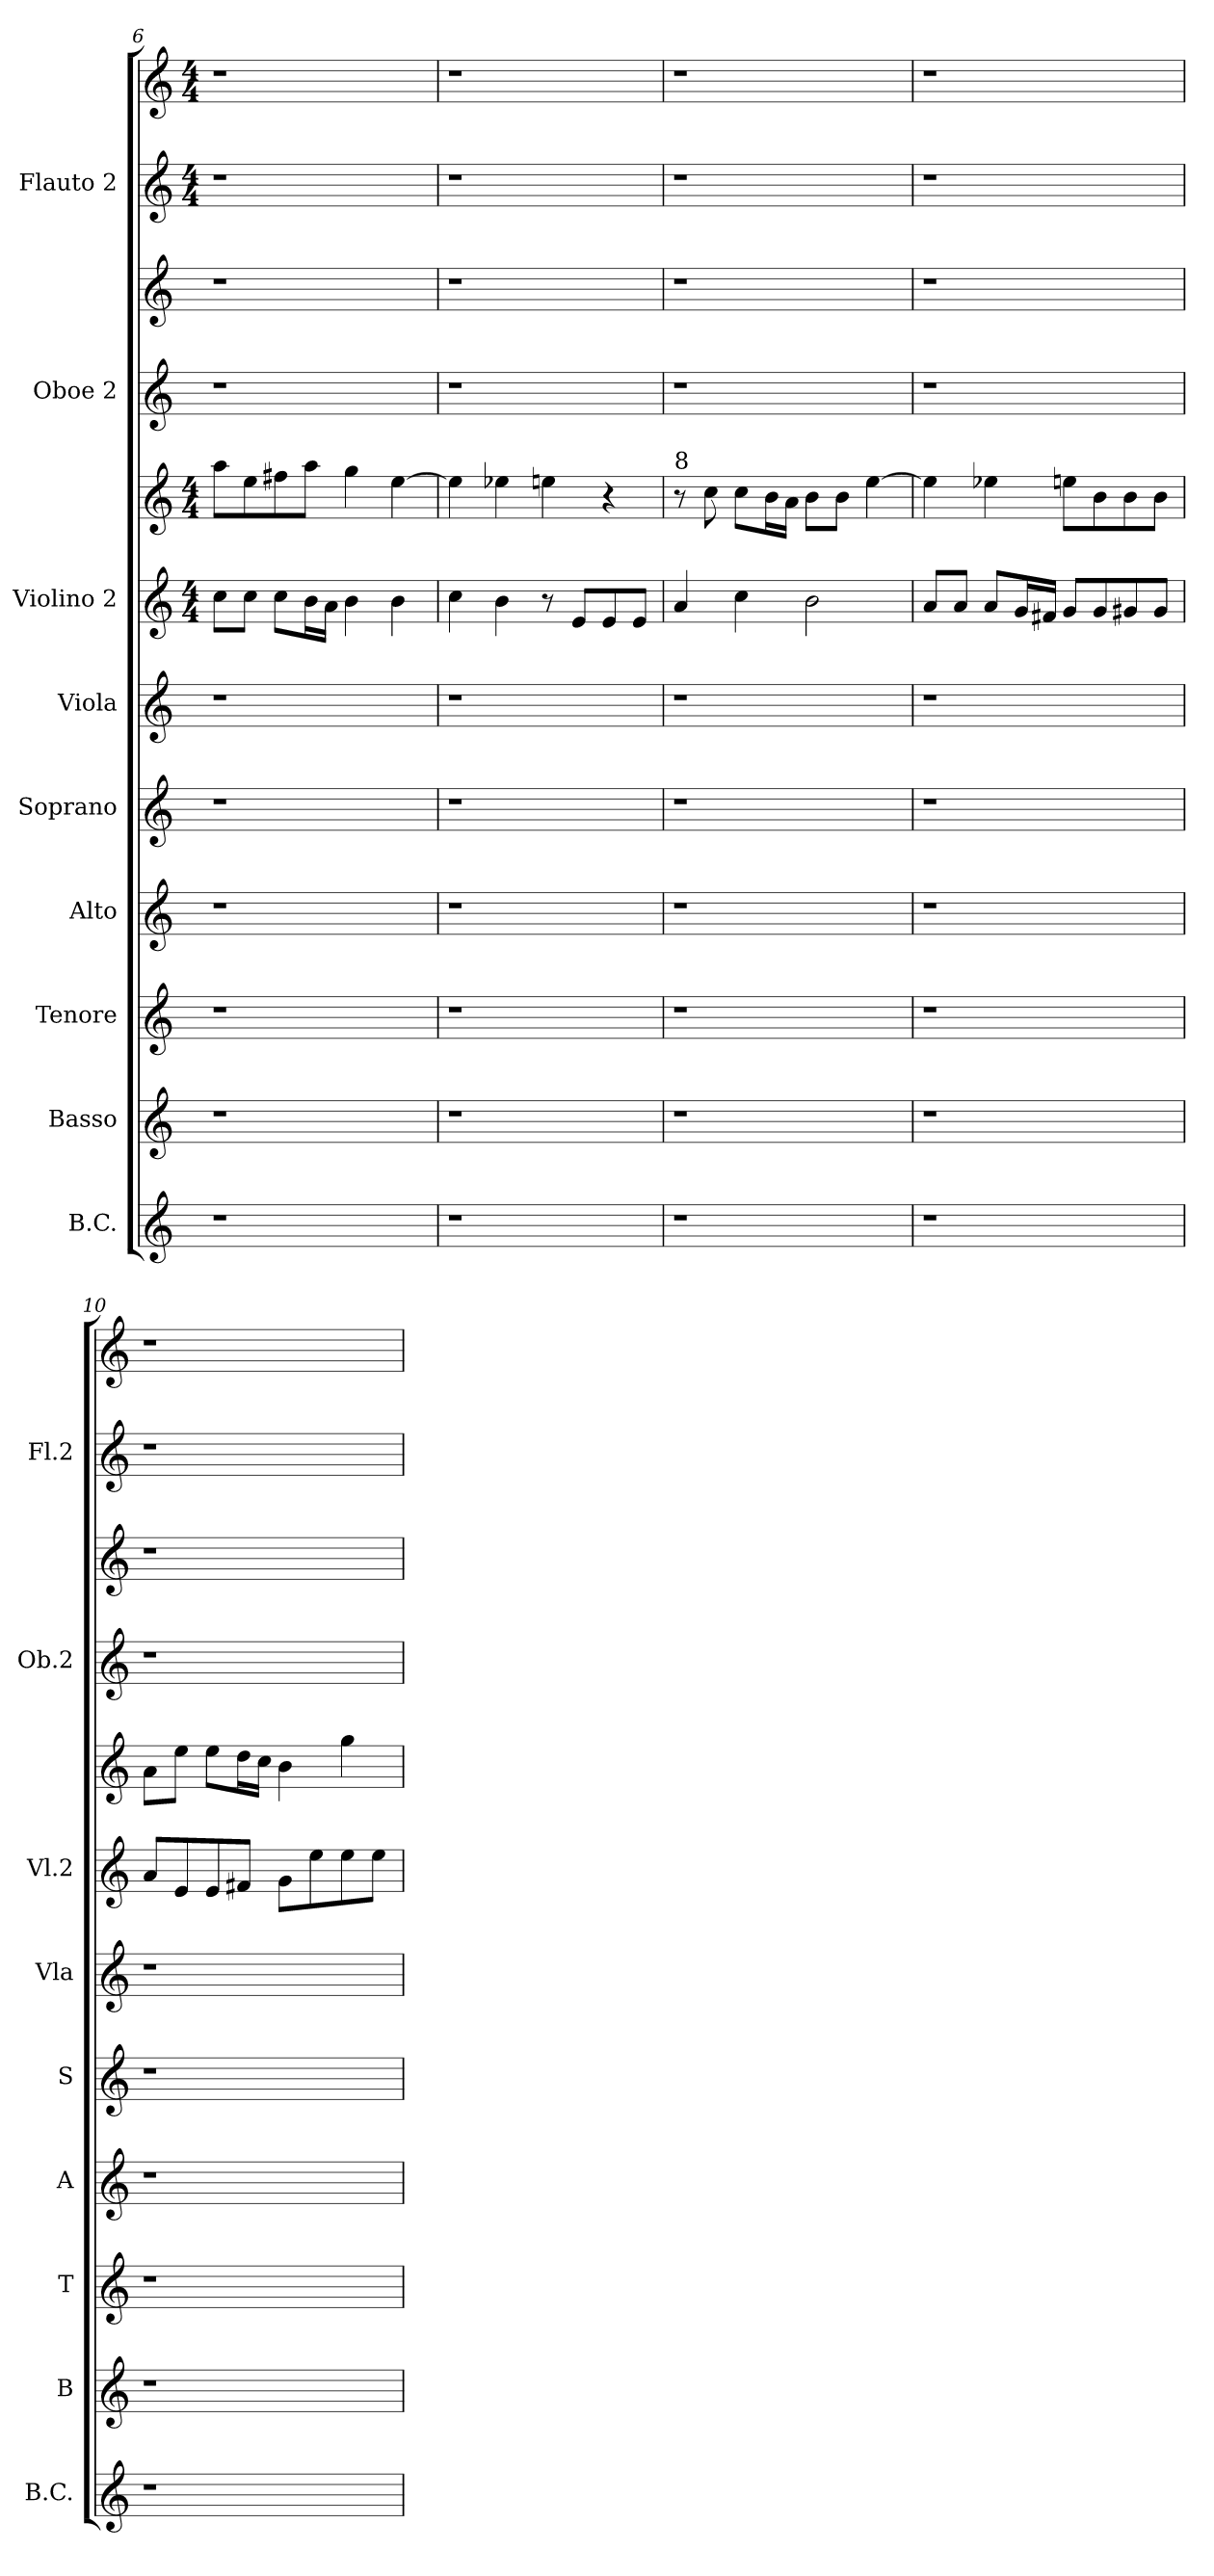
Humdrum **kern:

**kern	**kern	**kern	**kern	**kern	**kern	**kern	**kern	**kern	**kern	**kern	**kern
*part9	*part8	*part7	*part6	*part5	*part4	*part3	*part3	*part2	*part2	*part1	*part1
*staff12	*staff11	*staff10	*staff9	*staff8	*staff7	*staff6	*staff5	*staff4	*staff3	*staff2	*staff1
*I"B.C.	*I"Basso	*I"Tenore	*I"Alto	*I"Soprano	*I"Viola	*I"Violino 2	*	*I"Oboe 2	*	*I"Flauto 2	*
*I'B.C.	*I'B	*I'T	*I'A	*I'S	*I'Vla	*I'Vl.2	*	*I'Ob.2	*	*I'Fl.2	*
!!LO:PB:g=z
*clefG2	*clefG2	*clefG2	*clefG2	*clefG2	*clefG2	*clefG2	*clefG2	*clefG2	*clefG2	*clefG2	*clefG2
*k[]	*k[]	*k[]	*k[]	*k[]	*k[]	*k[]	*k[]	*k[]	*k[]	*k[]	*k[]
*	*	*	*	*	*	*M4/4	*M4/4	*	*	*M4/4	*M4/4
=6	=6	=6	=6	=6	=6	=6	=6	=6	=6	=6	=6
1r	1r	1r	1r	1r	1r	8cc\L	8aa\L	1r	1r	1r	1r
.	.	.	.	.	.	8cc\J	8ee\	.	.	.	.
.	.	.	.	.	.	8cc\L	8ff#X\	.	.	.	.
.	.	.	.	.	.	16b\L	8aa\J	.	.	.	.
.	.	.	.	.	.	16a\JJ	.	.	.	.	.
.	.	.	.	.	.	4b\	4gg\	.	.	.	.
.	.	.	.	.	.	4b\	[4ee\	.	.	.	.
=7	=7	=7	=7	=7	=7	=7	=7	=7	=7	=7	=7
1r	1r	1r	1r	1r	1r	4cc\	4ee\]	1r	1r	1r	1r
.	.	.	.	.	.	4b\	4ee-X\	.	.	.	.
.	.	.	.	.	.	8r	4een\	.	.	.	.
.	.	.	.	.	.	8e/L	.	.	.	.	.
.	.	.	.	.	.	8e/	4r	.	.	.	.
.	.	.	.	.	.	8e/J	.	.	.	.	.
!!LO:PB:g=z
=8	=8	=8	=8	=8	=8	=8	=8	=8	=8	=8	=8
!	!	!	!	!	!	!	!LO:TX:a:t=8	!	!	!	!
1r	1r	1r	1r	1r	1r	4a/	8r	1r	1r	1r	1r
.	.	.	.	.	.	.	8cc\	.	.	.	.
.	.	.	.	.	.	4cc\	8cc\L	.	.	.	.
.	.	.	.	.	.	.	16b\L	.	.	.	.
.	.	.	.	.	.	.	16a\JJ	.	.	.	.
.	.	.	.	.	.	2b\	8b\L	.	.	.	.
.	.	.	.	.	.	.	8b\J	.	.	.	.
.	.	.	.	.	.	.	[4ee\	.	.	.	.
=9	=9	=9	=9	=9	=9	=9	=9	=9	=9	=9	=9
1r	1r	1r	1r	1r	1r	8a/L	4ee\]	1r	1r	1r	1r
.	.	.	.	.	.	8a/J	.	.	.	.	.
.	.	.	.	.	.	8a/L	4ee-X\	.	.	.	.
.	.	.	.	.	.	16g/L	.	.	.	.	.
.	.	.	.	.	.	16f#X/JJ	.	.	.	.	.
.	.	.	.	.	.	8g/L	8een\L	.	.	.	.
.	.	.	.	.	.	8g/	8b\	.	.	.	.
.	.	.	.	.	.	8g#X/	8b\	.	.	.	.
.	.	.	.	.	.	8g#/J	8b\J	.	.	.	.
!!LO:PB:g=z
=10	=10	=10	=10	=10	=10	=10	=10	=10	=10	=10	=10
1r	1r	1r	1r	1r	1r	8a/L	8a\L	1r	1r	1r	1r
.	.	.	.	.	.	8e/	8ee\J	.	.	.	.
.	.	.	.	.	.	8e/	8ee\L	.	.	.	.
.	.	.	.	.	.	8f#X/J	16dd\L	.	.	.	.
.	.	.	.	.	.	.	16cc\JJ	.	.	.	.
.	.	.	.	.	.	8g\L	4b\	.	.	.	.
.	.	.	.	.	.	8ee\	.	.	.	.	.
.	.	.	.	.	.	8ee\	4gg\	.	.	.	.
.	.	.	.	.	.	8ee\J	.	.	.	.	.
=	=	=	=	=	=	=	=	=	=	=	=
*-	*-	*-	*-	*-	*-	*-	*-	*-	*-	*-	*-
